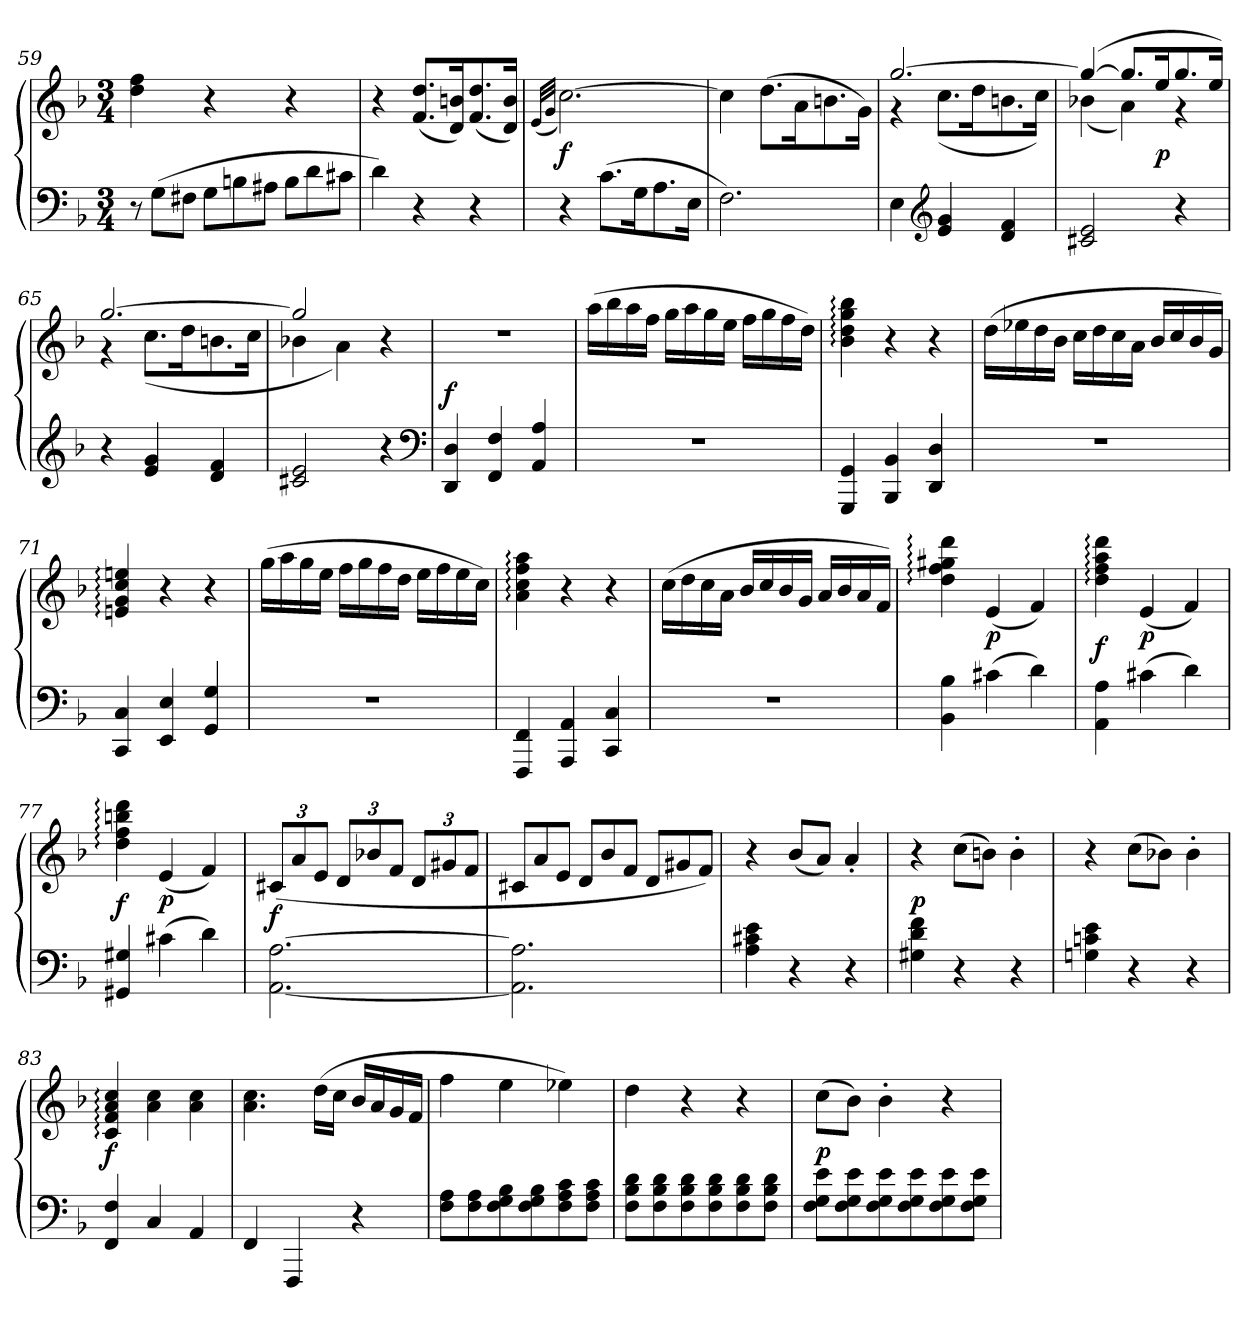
**kern	**kern	**dynam
*part1	*part1	*part1
*staff2	*staff1	*staff1/2
*clefF4	*clefG2	*
*k[b-]	*k[b-]	*
*F:	*F:	*
*M3/4	*M3/4	*
*Xtuplet	*	*
=59	=59	=59
12r	4dd 4ff	.
(12GL	.	.
12F#XJ	.	.
12GL	4r	.
12Bn	.	.
12A#XJ	.	.
12BL	4r	.
12d	.	.
12c#XJ	.	.
=60	=60	=60
4d)	4r	.
4r	(8.f 8.ddL	.
.	16d 16bnK)	.
4r	(8.f 8.dd	.
.	16d 16bJk)	.
=61	=61	=61
.	(>32qeLLL	.
.	32qgJJJ	.
4r	[2.cc)	f
(8.cL	.	.
16GK	.	.
8.A	.	.
16EJk	.	.
=62	=62	=62
2.F)	4cc]	.
.	(8.dd\L	.
.	16a\K	.
.	8.bn\	.
.	16g\Jk)	.
=63	=63	=63
*	*^	*
4E	[2.gg	4r	.
*clefG2	*	*	*
4e 4g	.	(8.ccL	.
.	.	16ddK	.
4d 4f	.	8.bn	.
.	.	16ccJk)	.
=64	=64	=64	=64
2c#X 2e	(4gg_	(4b-X	.
.	8.ggL]	4a)	.
.	16eeK	.	p
4r	8.gg	4r	.
.	16eeJk)	.	.
=65	=65	=65	=65
4r	[2.gg	4r	.
4e 4g	.	(8.ccL	.
.	.	16ddK	.
4d 4f	.	8.bn	.
.	.	16ccJk	.
=66	=66	=66	=66
2c#X 2e	2gg]	4b-X	.
.	.	4a)	.
4r	4ryy	4r	.
*	*v	*v	*
*clefF4	*	*
=67	=67	=67
4DD 4D	2.r	f
4FF 4F	.	.
4AA/ 4A/	.	.
=68	=68	=68
2.r	(16aaLL	.
.	16bb-	.
.	16aa	.
.	16ffJJ	.
.	16ggLL	.
.	16aa	.
.	16gg	.
.	16eeJJ	.
.	16ffLL	.
.	16gg	.
.	16ff	.
.	16ddJJ)	.
=69	=69	=69
4GGG 4GG	4b-: 4dd: 4gg: 4bb-:	.
4BBB- 4BB-	4r	.
4DD 4D	4r	.
=70	=70	=70
2.r	(16ddLL	.
.	16ee-X	.
.	16dd	.
.	16b-JJ	.
.	16ccLL	.
.	16dd	.
.	16cc	.
.	16aJJ	.
.	16b-LL	.
.	16cc	.
.	16b-	.
.	16gJJ)	.
=71	=71	=71
4CC 4C	4en: 4g: 4cc: 4een:	.
4EE 4E	4r	.
4GG 4G	4r	.
=72	=72	=72
2.r	(16ggLL	.
.	16aa	.
.	16gg	.
.	16eeJJ	.
.	16ffLL	.
.	16gg	.
.	16ff	.
.	16ddJJ	.
.	16eeLL	.
.	16ff	.
.	16ee	.
.	16ccJJ)	.
=73	=73	=73
4FFF 4FF	4a: 4cc: 4ff: 4aa:	.
4AAA 4AA	4r	.
4CC 4C	4r	.
=74	=74	=74
2.r	(16ccLL	.
.	16dd	.
.	16cc	.
.	16aJJ	.
.	16b-LL	.
.	16cc	.
.	16b-	.
.	16gJJ	.
.	16aLL	.
.	16b-	.
.	16a	.
.	16fJJ)	.
=75	=75	=75
4BB- 4B-	4dd: 4ff: 4gg#X: 4ddd:	.
(<4c#X\	(>4e	p
4d\)	4f)	.
=76	=76	=76
4AA 4A	4dd: 4ff: 4aa: 4ddd:	f
(<4c#X\	(>4e	p
4d\)	4f)	.
=77	=77	=77
4GG#X 4G#X	4dd: 4ff: 4bbn: 4ddd:	f
(<4c#X\	(>4e	p
4d\)	4f)	.
=78	=78	=78
[2.AA [2.A	(12c#XL	f
.	12a	.
.	12eJ	.
.	12dL	.
.	12b-X	.
.	12fJ	.
.	12dL	.
.	12g#X	.
.	12fJ	.
=79	=79	=79
*	*Xtuplet	*
2.AA] 2.A]	12c#XL	.
.	12a	.
.	12eJ	.
.	12dL	.
.	12b-	.
.	12fJ	.
.	12dL	.
.	12g#X	.
.	12fJ)	.
=80	=80	=80
4A 4c#X 4e	4r	.
4r	(8b-L	.
.	8aJ)	.
4r	4a'	.
=81	=81	=81
4G#X 4d 4f	4r	p
4r	(8ccL	.
.	8bnJ)	.
4r	4b'	.
=82	=82	=82
4Gn 4cn 4e	4r	.
4r	(8ccL	.
.	8b-XJ)	.
4r	4b-'	.
=83	=83	=83
4FF 4F	4c: 4f: 4a: 4cc:	f
4C	4a 4cc	.
4AA	4a 4cc	.
=84	=84	=84
4FF	4.a 4.cc	.
4FFF	.	.
.	(16ddLL	.
.	16ccJJ	.
4r	16b-LL	.
.	16a	.
.	16g	.
.	16fJJ	.
=85	=85	=85
8F 8AL	4ff	.
8F 8A	.	.
8F 8G 8B-	4ee	.
8F 8G 8B-	.	.
8F 8A 8c	4ee-X)	.
8F 8A 8cJ	.	.
=86	=86	=86
8F 8B- 8dL	4dd	.
8F 8B- 8d	.	.
8F 8B- 8d	4r	.
8F 8B- 8d	.	.
8F 8B- 8d	4r	.
8F 8B- 8dJ	.	.
=87	=87	=87
8F 8G 8eL	(8ccL	p
8F 8G 8e	8b-J)	.
8F 8G 8e	4b-'	.
8F 8G 8e	.	.
8F 8G 8e	4r	.
8F 8G 8eJ	.	.
=	=	=
*-	*-	*-
